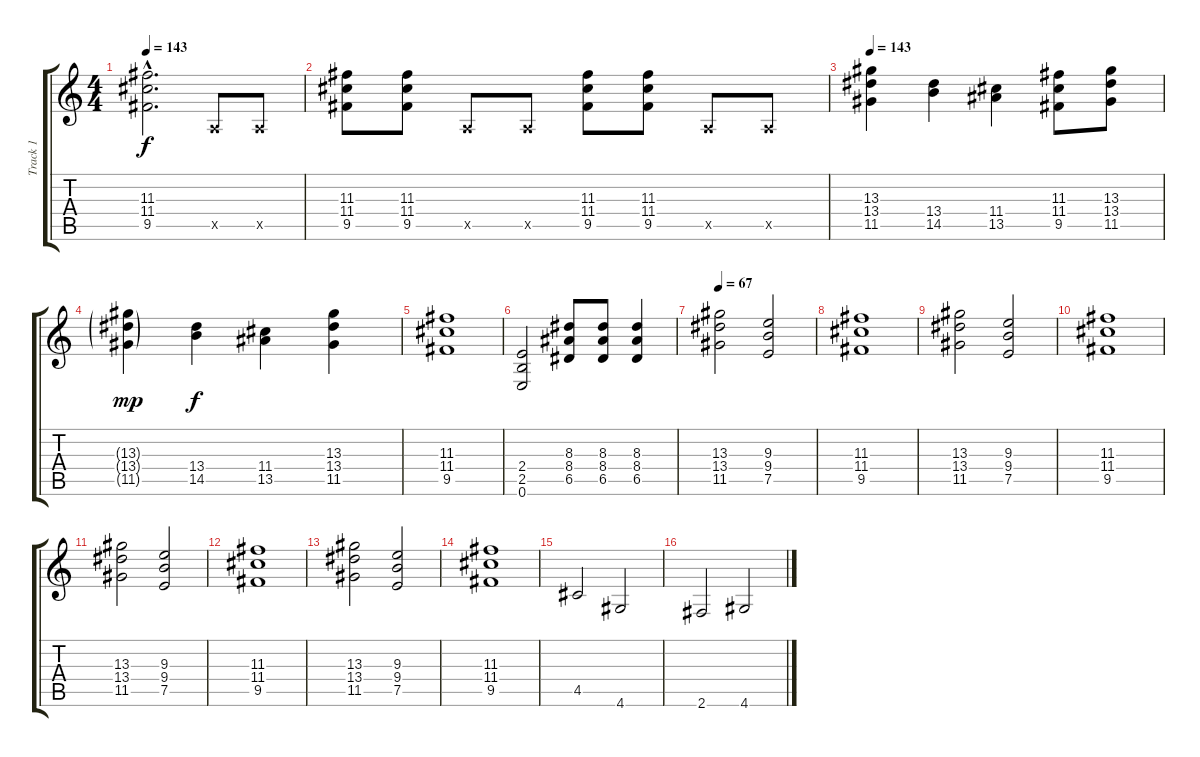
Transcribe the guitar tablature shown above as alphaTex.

\track ("Track 1" "Track 1") {instrument acousticguitarsteel}
\staff {score tabs}
\tuning (E4 B3 G3 D3 A2 E2) {hide}
\ts (4 4)
\tempo 143
\clef g2
\ks c
(11.3{hac} 11.4{hac} 9.5{hac}).2{d dy f} 0.5{x}.8 0.5{x}.8 |
(11.3 11.4 9.5).8 (11.3 11.4 9.5).8 0.5{x}.8 0.5{x}.8 (11.3 11.4 9.5).8 (11.3 11.4 9.5).8 0.5{x}.8 0.5{x}.8 |
\tempo 143
(13.3 13.4 11.5).4{instrument overdrivenguitar} (13.4 14.5).4 (11.4 13.5).4 (11.3 11.4 9.5).8 (13.3 13.4 11.5).8 |
(13.3{g} 13.4{g} 11.5{g}).4{dy mp} (13.4 14.5).4{dy f} (11.4 13.5).4 (13.3 13.4 11.5).4 |
(11.3 11.4 9.5).1 |
(2.4 2.5 0.6).2 (8.3 8.4 6.5).8 (8.3 8.4 6.5).8 (8.3 8.4 6.5).4 |
\tempo 67
(13.3 13.4 11.5).2 (9.3 9.4 7.5).2 |
(11.3 11.4 9.5).1 |
(13.3 13.4 11.5).2 (9.3 9.4 7.5).2 |
(11.3 11.4 9.5).1 |
(13.3 13.4 11.5).2 (9.3 9.4 7.5).2 |
(11.3 11.4 9.5).1 |
(13.3 13.4 11.5).2 (9.3 9.4 7.5).2 |
(11.3 11.4 9.5).1 |
4.5.2 4.6.2 |
2.6.2 4.6.2
